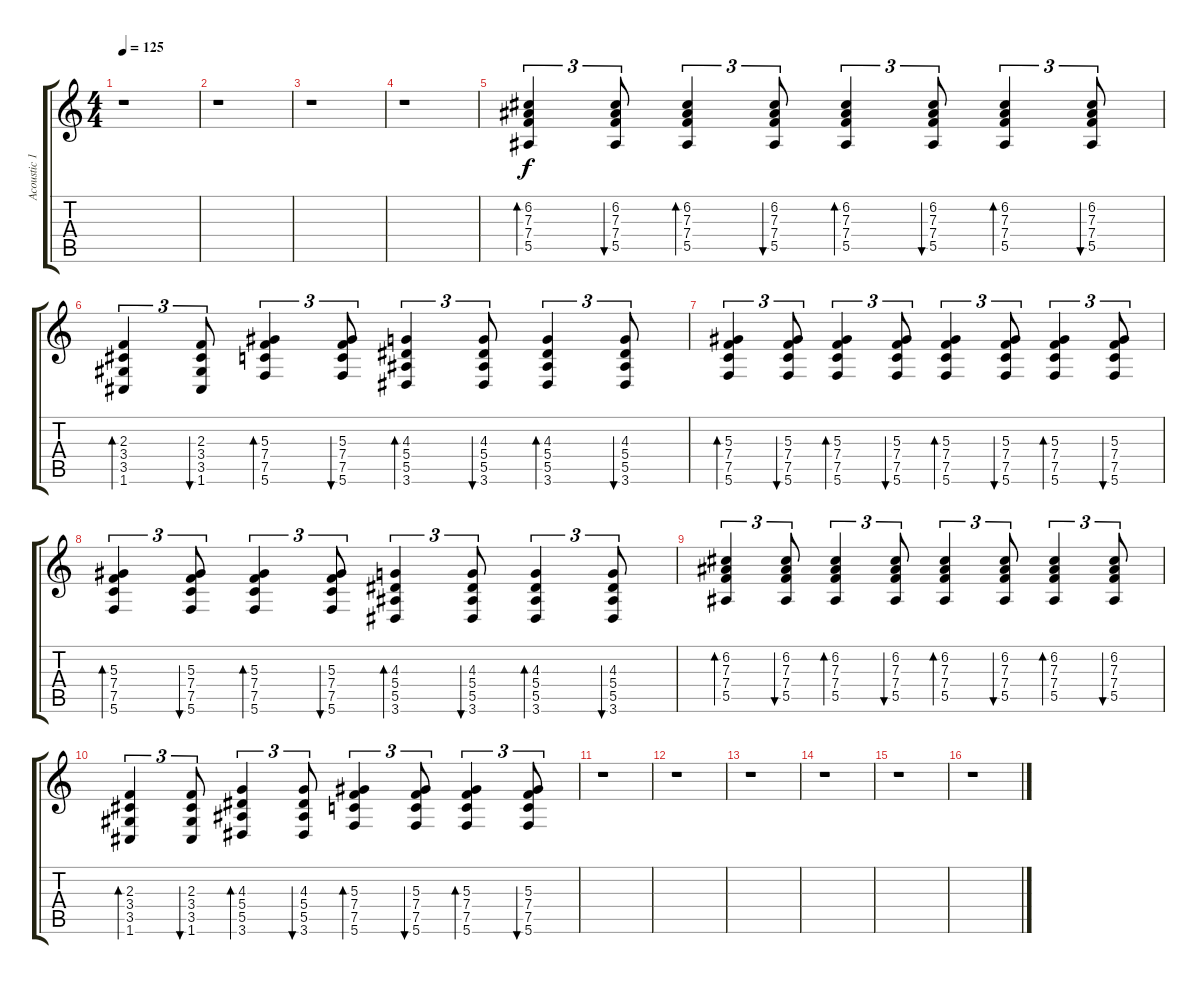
\track ("Acoustic 1" "Acoustic 1") {instrument acousticguitarsteel}
\staff {score tabs}
\tuning (C4 G3 Eb3 Bb2 F2 C2) {hide}
\ts (4 4)
\tempo 125
\clef g2
\ks c
r.1{dy f} |
r.1 |
r.1 |
r.1 |
(6.2 7.3 7.4 5.5).4{tu (3 2) bd 120} (6.2 7.3 7.4 5.5).8{tu (3 2) bu 120} (6.2 7.3 7.4 5.5).4{tu (3 2) bd 120} (6.2 7.3 7.4 5.5).8{tu (3 2) bu 120} (6.2 7.3 7.4 5.5).4{tu (3 2) bd 120} (6.2 7.3 7.4 5.5).8{tu (3 2) bu 120} (6.2 7.3 7.4 5.5).4{tu (3 2) bd 120} (6.2 7.3 7.4 5.5).8{tu (3 2) bu 120} |
(2.3 3.4 3.5 1.6).4{tu (3 2) bd 120} (2.3 3.4 3.5 1.6).8{tu (3 2) bu 120} (5.3 7.4 7.5 5.6).4{tu (3 2) bd 120} (5.3 7.4 7.5 5.6).8{tu (3 2) bu 120} (4.3 5.4 5.5 3.6).4{tu (3 2) bd 120} (4.3 5.4 5.5 3.6).8{tu (3 2) bu 120} (4.3 5.4 5.5 3.6).4{tu (3 2) bd 120} (4.3 5.4 5.5 3.6).8{tu (3 2) bu 120} |
(5.3 7.4 7.5 5.6).4{tu (3 2) bd 120} (5.3 7.4 7.5 5.6).8{tu (3 2) bu 120} (5.3 7.4 7.5 5.6).4{tu (3 2) bd 120} (5.3 7.4 7.5 5.6).8{tu (3 2) bu 120} (5.3 7.4 7.5 5.6).4{tu (3 2) bd 120} (5.3 7.4 7.5 5.6).8{tu (3 2) bu 120} (5.3 7.4 7.5 5.6).4{tu (3 2) bd 120} (5.3 7.4 7.5 5.6).8{tu (3 2) bu 120} |
(5.3 7.4 7.5 5.6).4{tu (3 2) bd 120} (5.3 7.4 7.5 5.6).8{tu (3 2) bu 120} (5.3 7.4 7.5 5.6).4{tu (3 2) bd 120} (5.3 7.4 7.5 5.6).8{tu (3 2) bu 120} (4.3 5.4 5.5 3.6).4{tu (3 2) bd 120} (4.3 5.4 5.5 3.6).8{tu (3 2) bu 120} (4.3 5.4 5.5 3.6).4{tu (3 2) bd 120} (4.3 5.4 5.5 3.6).8{tu (3 2) bu 120} |
(6.2 7.3 7.4 5.5).4{tu (3 2) bd 120} (6.2 7.3 7.4 5.5).8{tu (3 2) bu 120} (6.2 7.3 7.4 5.5).4{tu (3 2) bd 120} (6.2 7.3 7.4 5.5).8{tu (3 2) bu 120} (6.2 7.3 7.4 5.5).4{tu (3 2) bd 120} (6.2 7.3 7.4 5.5).8{tu (3 2) bu 120} (6.2 7.3 7.4 5.5).4{tu (3 2) bd 120} (6.2 7.3 7.4 5.5).8{tu (3 2) bu 120} |
(2.3 3.4 3.5 1.6).4{tu (3 2) bd 120} (2.3 3.4 3.5 1.6).8{tu (3 2) bu 120} (4.3 5.4 5.5 3.6).4{tu (3 2) bd 120} (4.3 5.4 5.5 3.6).8{tu (3 2) bu 120} (5.3 7.4 7.5 5.6).4{tu (3 2) bd 120} (5.3 7.4 7.5 5.6).8{tu (3 2) bu 120} (5.3 7.4 7.5 5.6).4{tu (3 2) bd 120} (5.3 7.4 7.5 5.6).8{tu (3 2) bu 120} |
r.1 |
r.1 |
r.1 |
r.1 |
r.1 |
r.1
